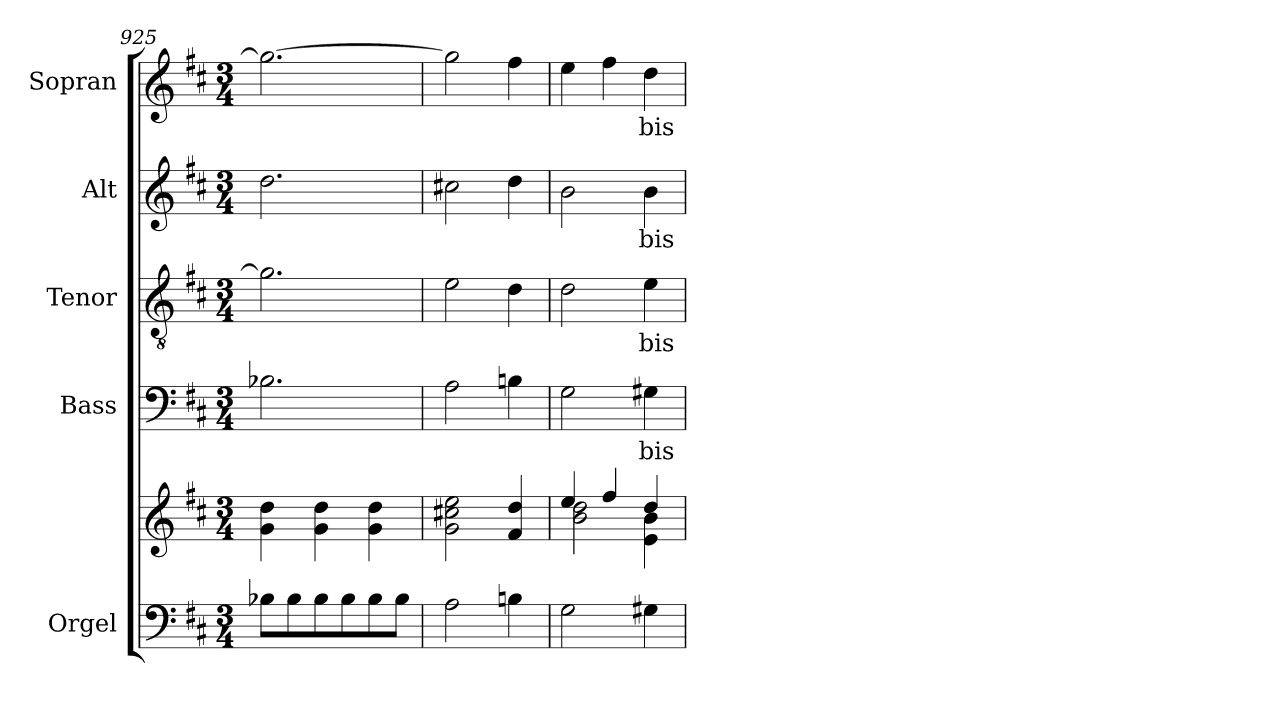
**kern	**kern	**kern	**text	**kern	**text	**kern	**text	**kern	**text
*part5	*part5	*part4	*part4	*part3	*part3	*part2	*part2	*part1	*part1
*staff6	*staff5	*staff4	*staff4	*staff3	*staff3	*staff2	*staff2	*staff1	*staff1
*I"Orgel	*	*I"Bass	*	*I"Tenor	*	*I"Alt	*	*I"Sopran	*
*I'Org.	*	*I'B.	*	*I'T.	*	*I'A.	*	*I'S.	*
*clefF4	*clefG2	*clefF4	*	*clefGv2	*	*clefG2	*	*clefG2	*
*k[f#c#]	*k[f#c#]	*k[f#c#]	*	*k[f#c#]	*	*k[f#c#]	*	*k[f#c#]	*
*D:	*D:	*D:	*	*D:	*	*D:	*	*D:	*
*M3/4	*M3/4	*M3/4	*	*M3/4	*	*M3/4	*	*M3/4	*
=925	=925	=925	=925	=925	=925	=925	=925	=925	=925
8B-X\L	4g\ 4dd\	2.B-X\	.	2.g\]	.	2.dd\	.	2.gg\_	.
8B-\	.	.	.	.	.	.	.	.	.
8B-\	4g\ 4dd\	.	.	.	.	.	.	.	.
8B-\	.	.	.	.	.	.	.	.	.
8B-\	4g\ 4dd\	.	.	.	.	.	.	.	.
8B-\J	.	.	.	.	.	.	.	.	.
=926	=926	=926	=926	=926	=926	=926	=926	=926	=926
2A\	2g\ 2cc#X\ 2ee\	2A\	.	2e\	.	2cc#X\	.	2gg\]	.
4Bn\	4f#/ 4dd/	4Bn\	.	4d\	.	4dd\	.	4ff#\	.
=927	=927	=927	=927	=927	=927	=927	=927	=927	=927
*	*^	*	*	*	*	*	*	*	*
2G\	4ee/	2b\ 2dd\	2G\	.	2d\	.	2b\	.	4ee\	.
.	4ff#/	.	.	.	.	.	.	.	4ff#\	.
!	!	!	!	!LO:LY:b	!	!LO:LY:b	!	!LO:LY:b	!	!LO:LY:b
4G#X\	4dd/	4e\ 4b\	4G#X\	-bis	4e\	-bis	4b\	-bis	4dd\	-bis
*	*v	*v	*	*	*	*	*	*	*	*
=	=	=	=	=	=	=	=	=	=
*-	*-	*-	*-	*-	*-	*-	*-	*-	*-
